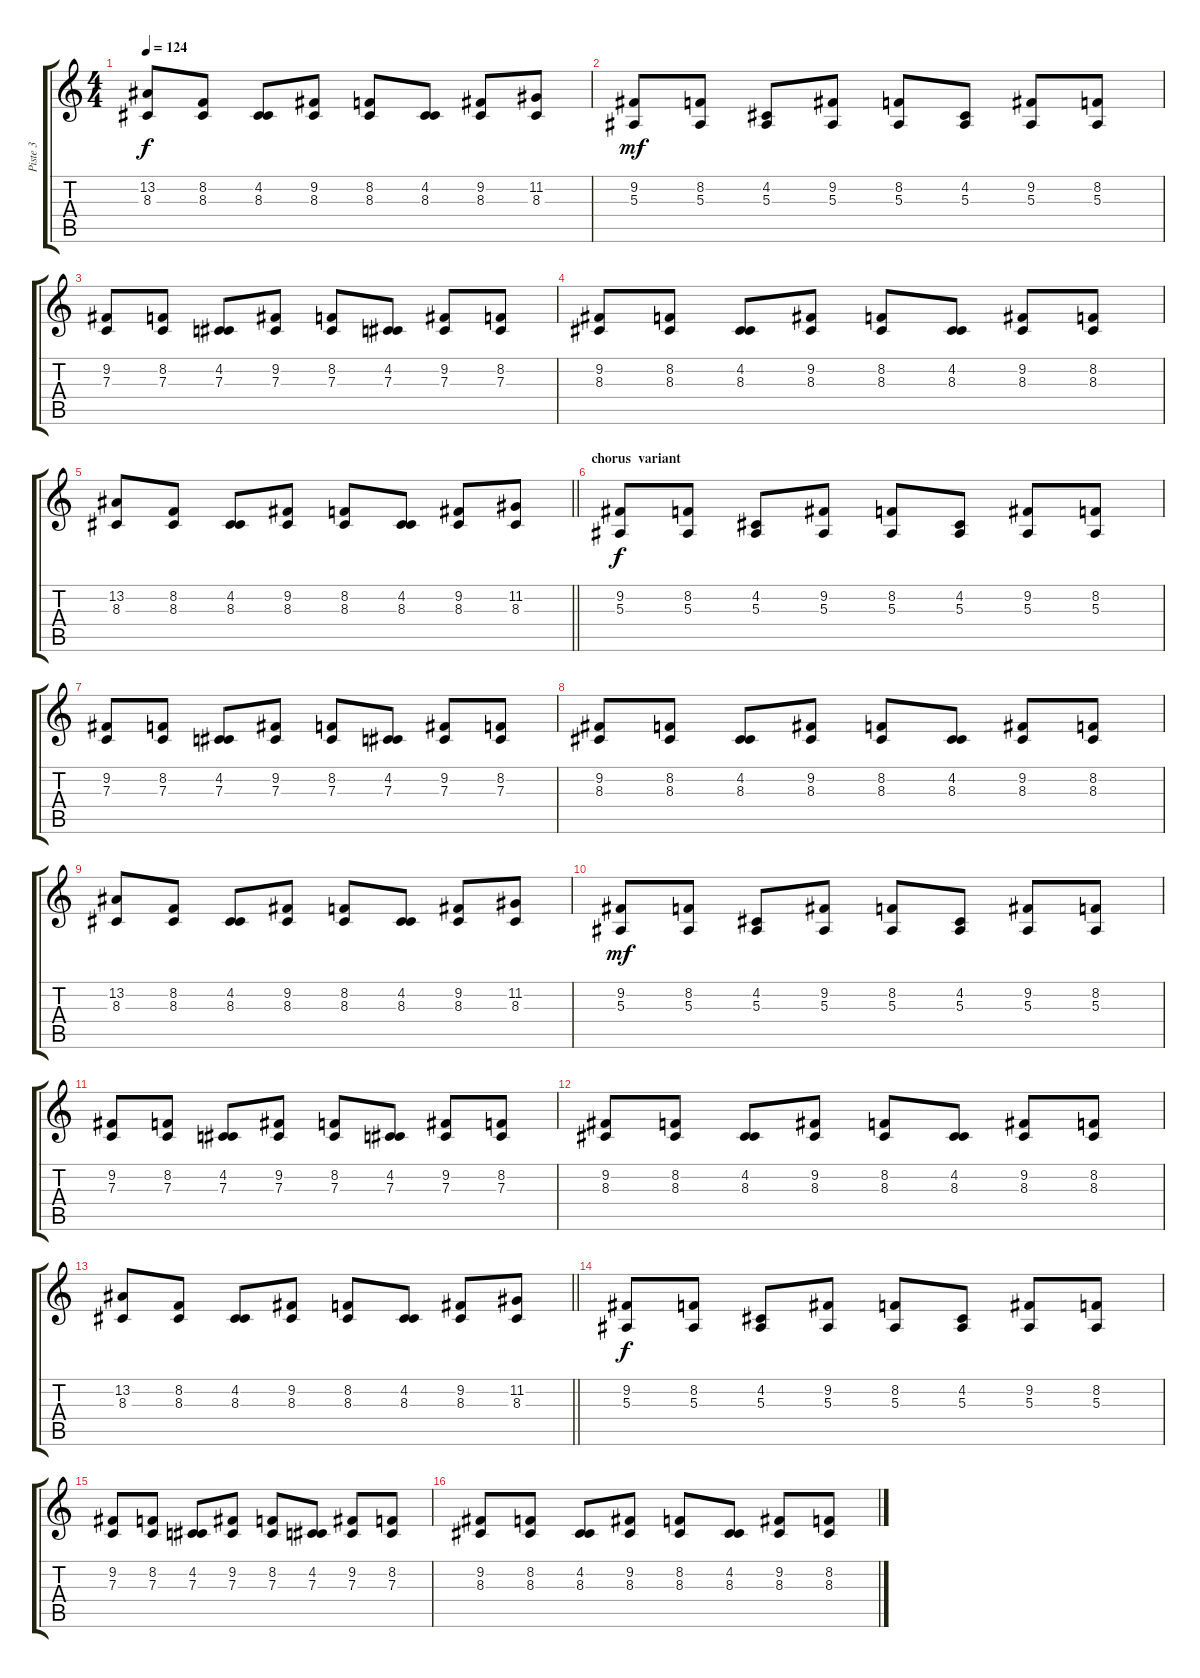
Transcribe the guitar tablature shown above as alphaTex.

\track ("Piste 3" "Piste 3") {instrument brightacousticpiano}
\staff {score tabs}
\tuning (D4 A3 F3 C3 G2 D2) {hide}
\ts (4 4)
\tempo 124
\clef g2
\ks c
(13.2 8.3).8{dy f} (8.2 8.3).8 (4.2 8.3).8 (9.2 8.3).8 (8.2 8.3).8 (4.2 8.3).8 (9.2 8.3).8 (11.2 8.3).8 |
(9.2 5.3).8{dy mf} (8.2 5.3).8 (4.2 5.3).8 (9.2 5.3).8 (8.2 5.3).8 (4.2 5.3).8 (9.2 5.3).8 (8.2 5.3).8 |
(9.2 7.3).8 (8.2 7.3).8 (4.2 7.3).8 (9.2 7.3).8 (8.2 7.3).8 (4.2 7.3).8 (9.2 7.3).8 (8.2 7.3).8 |
(9.2 8.3).8 (8.2 8.3).8 (4.2 8.3).8 (9.2 8.3).8 (8.2 8.3).8 (4.2 8.3).8 (9.2 8.3).8 (8.2 8.3).8 |
\barLineRight lightlight
(13.2 8.3).8 (8.2 8.3).8 (4.2 8.3).8 (9.2 8.3).8 (8.2 8.3).8 (4.2 8.3).8 (9.2 8.3).8 (11.2 8.3).8 |
\section ("" "chorus  variant")
(9.2 5.3).8{dy f} (8.2 5.3).8 (4.2 5.3).8 (9.2 5.3).8 (8.2 5.3).8 (4.2 5.3).8 (9.2 5.3).8 (8.2 5.3).8 |
(9.2 7.3).8 (8.2 7.3).8 (4.2 7.3).8 (9.2 7.3).8 (8.2 7.3).8 (4.2 7.3).8 (9.2 7.3).8 (8.2 7.3).8 |
(9.2 8.3).8 (8.2 8.3).8 (4.2 8.3).8 (9.2 8.3).8 (8.2 8.3).8 (4.2 8.3).8 (9.2 8.3).8 (8.2 8.3).8 |
(13.2 8.3).8 (8.2 8.3).8 (4.2 8.3).8 (9.2 8.3).8 (8.2 8.3).8 (4.2 8.3).8 (9.2 8.3).8 (11.2 8.3).8 |
(9.2 5.3).8{dy mf} (8.2 5.3).8 (4.2 5.3).8 (9.2 5.3).8 (8.2 5.3).8 (4.2 5.3).8 (9.2 5.3).8 (8.2 5.3).8 |
(9.2 7.3).8 (8.2 7.3).8 (4.2 7.3).8 (9.2 7.3).8 (8.2 7.3).8 (4.2 7.3).8 (9.2 7.3).8 (8.2 7.3).8 |
(9.2 8.3).8 (8.2 8.3).8 (4.2 8.3).8 (9.2 8.3).8 (8.2 8.3).8 (4.2 8.3).8 (9.2 8.3).8 (8.2 8.3).8 |
\barLineRight lightlight
(13.2 8.3).8 (8.2 8.3).8 (4.2 8.3).8 (9.2 8.3).8 (8.2 8.3).8 (4.2 8.3).8 (9.2 8.3).8 (11.2 8.3).8 |
(9.2 5.3).8{dy f} (8.2 5.3).8 (4.2 5.3).8 (9.2 5.3).8 (8.2 5.3).8 (4.2 5.3).8 (9.2 5.3).8 (8.2 5.3).8 |
(9.2 7.3).8 (8.2 7.3).8 (4.2 7.3).8 (9.2 7.3).8 (8.2 7.3).8 (4.2 7.3).8 (9.2 7.3).8 (8.2 7.3).8 |
(9.2 8.3).8 (8.2 8.3).8 (4.2 8.3).8 (9.2 8.3).8 (8.2 8.3).8 (4.2 8.3).8 (9.2 8.3).8 (8.2 8.3).8
